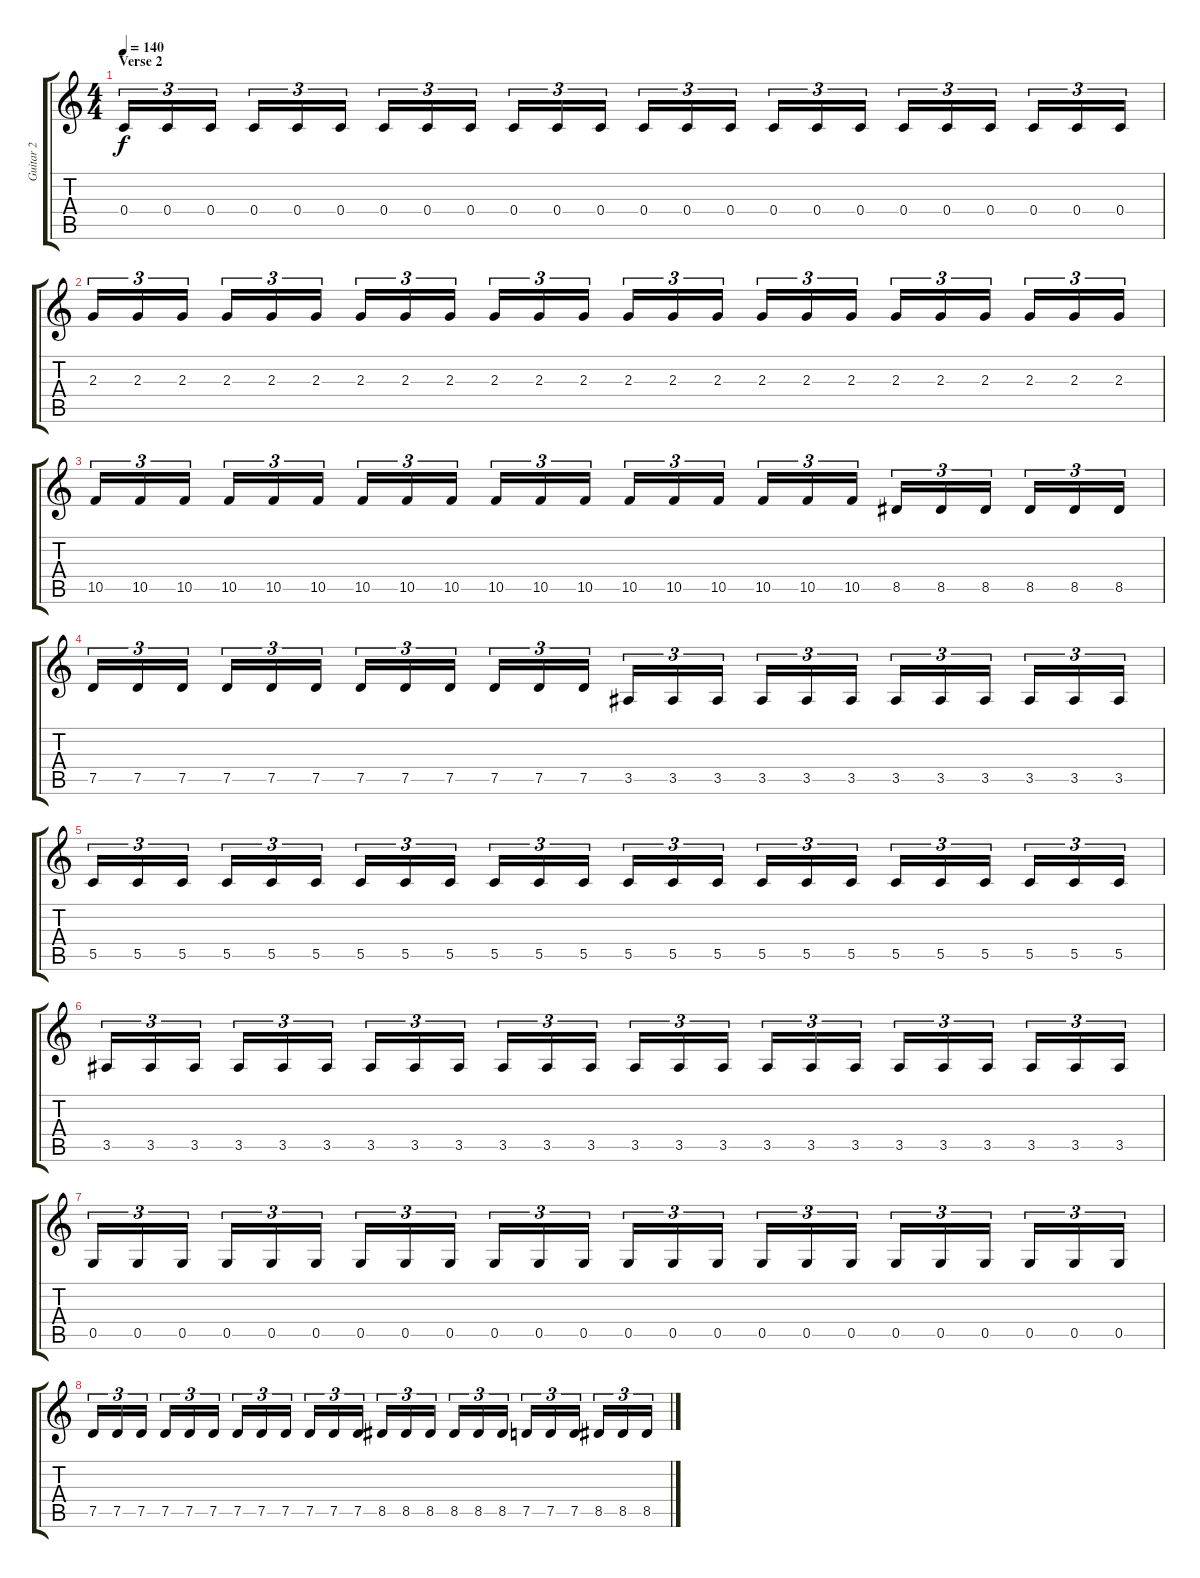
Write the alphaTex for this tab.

\track ("Guitar 2" "Guitar 2") {instrument distortionguitar}
\staff {score tabs}
\tuning (D4 A3 F3 C3 G2 D2) {hide}
\ts (4 4)
\section ("" "Verse 2")
\tempo 140
\clef g2
\ks c
0.4.16{tu (3 2) dy f} 0.4.16{tu (3 2)} 0.4.16{tu (3 2)} 0.4.16{tu (3 2)} 0.4.16{tu (3 2)} 0.4.16{tu (3 2)} 0.4.16{tu (3 2)} 0.4.16{tu (3 2)} 0.4.16{tu (3 2)} 0.4.16{tu (3 2)} 0.4.16{tu (3 2)} 0.4.16{tu (3 2)} 0.4.16{tu (3 2)} 0.4.16{tu (3 2)} 0.4.16{tu (3 2)} 0.4.16{tu (3 2)} 0.4.16{tu (3 2)} 0.4.16{tu (3 2)} 0.4.16{tu (3 2)} 0.4.16{tu (3 2)} 0.4.16{tu (3 2)} 0.4.16{tu (3 2)} 0.4.16{tu (3 2)} 0.4.16{tu (3 2)} |
2.3.16{tu (3 2)} 2.3.16{tu (3 2)} 2.3.16{tu (3 2)} 2.3.16{tu (3 2)} 2.3.16{tu (3 2)} 2.3.16{tu (3 2)} 2.3.16{tu (3 2)} 2.3.16{tu (3 2)} 2.3.16{tu (3 2)} 2.3.16{tu (3 2)} 2.3.16{tu (3 2)} 2.3.16{tu (3 2)} 2.3.16{tu (3 2)} 2.3.16{tu (3 2)} 2.3.16{tu (3 2)} 2.3.16{tu (3 2)} 2.3.16{tu (3 2)} 2.3.16{tu (3 2)} 2.3.16{tu (3 2)} 2.3.16{tu (3 2)} 2.3.16{tu (3 2)} 2.3.16{tu (3 2)} 2.3.16{tu (3 2)} 2.3.16{tu (3 2)} |
10.5.16{tu (3 2)} 10.5.16{tu (3 2)} 10.5.16{tu (3 2)} 10.5.16{tu (3 2)} 10.5.16{tu (3 2)} 10.5.16{tu (3 2)} 10.5.16{tu (3 2)} 10.5.16{tu (3 2)} 10.5.16{tu (3 2)} 10.5.16{tu (3 2)} 10.5.16{tu (3 2)} 10.5.16{tu (3 2)} 10.5.16{tu (3 2)} 10.5.16{tu (3 2)} 10.5.16{tu (3 2)} 10.5.16{tu (3 2)} 10.5.16{tu (3 2)} 10.5.16{tu (3 2)} 8.5.16{tu (3 2)} 8.5.16{tu (3 2)} 8.5.16{tu (3 2)} 8.5.16{tu (3 2)} 8.5.16{tu (3 2)} 8.5.16{tu (3 2)} |
7.5.16{tu (3 2)} 7.5.16{tu (3 2)} 7.5.16{tu (3 2)} 7.5.16{tu (3 2)} 7.5.16{tu (3 2)} 7.5.16{tu (3 2)} 7.5.16{tu (3 2)} 7.5.16{tu (3 2)} 7.5.16{tu (3 2)} 7.5.16{tu (3 2)} 7.5.16{tu (3 2)} 7.5.16{tu (3 2)} 3.5.16{tu (3 2)} 3.5.16{tu (3 2)} 3.5.16{tu (3 2)} 3.5.16{tu (3 2)} 3.5.16{tu (3 2)} 3.5.16{tu (3 2)} 3.5.16{tu (3 2)} 3.5.16{tu (3 2)} 3.5.16{tu (3 2)} 3.5.16{tu (3 2)} 3.5.16{tu (3 2)} 3.5.16{tu (3 2)} |
5.5.16{tu (3 2)} 5.5.16{tu (3 2)} 5.5.16{tu (3 2)} 5.5.16{tu (3 2)} 5.5.16{tu (3 2)} 5.5.16{tu (3 2)} 5.5.16{tu (3 2)} 5.5.16{tu (3 2)} 5.5.16{tu (3 2)} 5.5.16{tu (3 2)} 5.5.16{tu (3 2)} 5.5.16{tu (3 2)} 5.5.16{tu (3 2)} 5.5.16{tu (3 2)} 5.5.16{tu (3 2)} 5.5.16{tu (3 2)} 5.5.16{tu (3 2)} 5.5.16{tu (3 2)} 5.5.16{tu (3 2)} 5.5.16{tu (3 2)} 5.5.16{tu (3 2)} 5.5.16{tu (3 2)} 5.5.16{tu (3 2)} 5.5.16{tu (3 2)} |
3.5.16{tu (3 2)} 3.5.16{tu (3 2)} 3.5.16{tu (3 2)} 3.5.16{tu (3 2)} 3.5.16{tu (3 2)} 3.5.16{tu (3 2)} 3.5.16{tu (3 2)} 3.5.16{tu (3 2)} 3.5.16{tu (3 2)} 3.5.16{tu (3 2)} 3.5.16{tu (3 2)} 3.5.16{tu (3 2)} 3.5.16{tu (3 2)} 3.5.16{tu (3 2)} 3.5.16{tu (3 2)} 3.5.16{tu (3 2)} 3.5.16{tu (3 2)} 3.5.16{tu (3 2)} 3.5.16{tu (3 2)} 3.5.16{tu (3 2)} 3.5.16{tu (3 2)} 3.5.16{tu (3 2)} 3.5.16{tu (3 2)} 3.5.16{tu (3 2)} |
0.5.16{tu (3 2)} 0.5.16{tu (3 2)} 0.5.16{tu (3 2)} 0.5.16{tu (3 2)} 0.5.16{tu (3 2)} 0.5.16{tu (3 2)} 0.5.16{tu (3 2)} 0.5.16{tu (3 2)} 0.5.16{tu (3 2)} 0.5.16{tu (3 2)} 0.5.16{tu (3 2)} 0.5.16{tu (3 2)} 0.5.16{tu (3 2)} 0.5.16{tu (3 2)} 0.5.16{tu (3 2)} 0.5.16{tu (3 2)} 0.5.16{tu (3 2)} 0.5.16{tu (3 2)} 0.5.16{tu (3 2)} 0.5.16{tu (3 2)} 0.5.16{tu (3 2)} 0.5.16{tu (3 2)} 0.5.16{tu (3 2)} 0.5.16{tu (3 2)} |
7.5.16{tu (3 2)} 7.5.16{tu (3 2)} 7.5.16{tu (3 2)} 7.5.16{tu (3 2)} 7.5.16{tu (3 2)} 7.5.16{tu (3 2)} 7.5.16{tu (3 2)} 7.5.16{tu (3 2)} 7.5.16{tu (3 2)} 7.5.16{tu (3 2)} 7.5.16{tu (3 2)} 7.5.16{tu (3 2)} 8.5.16{tu (3 2)} 8.5.16{tu (3 2)} 8.5.16{tu (3 2)} 8.5.16{tu (3 2)} 8.5.16{tu (3 2)} 8.5.16{tu (3 2)} 7.5.16{tu (3 2)} 7.5.16{tu (3 2)} 7.5.16{tu (3 2)} 8.5.16{tu (3 2)} 8.5.16{tu (3 2)} 8.5.16{tu (3 2)}
